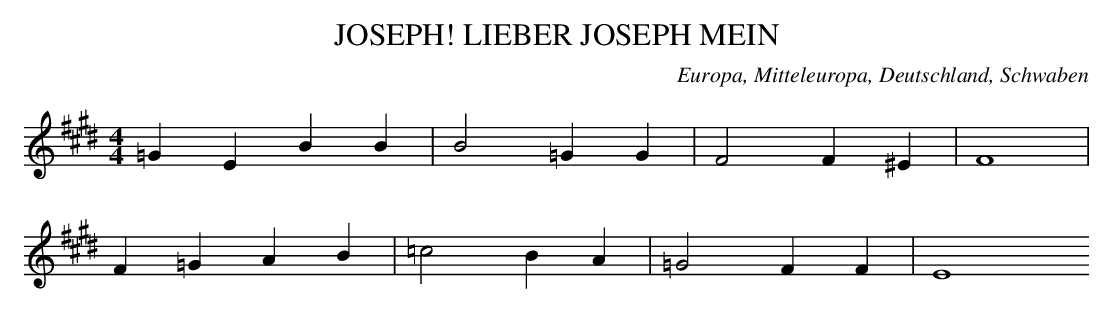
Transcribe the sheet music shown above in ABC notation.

X:1
T: JOSEPH! LIEBER JOSEPH MEIN
O: Europa, Mitteleuropa, Deutschland, Schwaben
M: 4/4
L: 1/4
K: E
=GEBB | B2=GG | F2F^E | F4 |
F=GAB | =c2BA | =G2FF | E4
